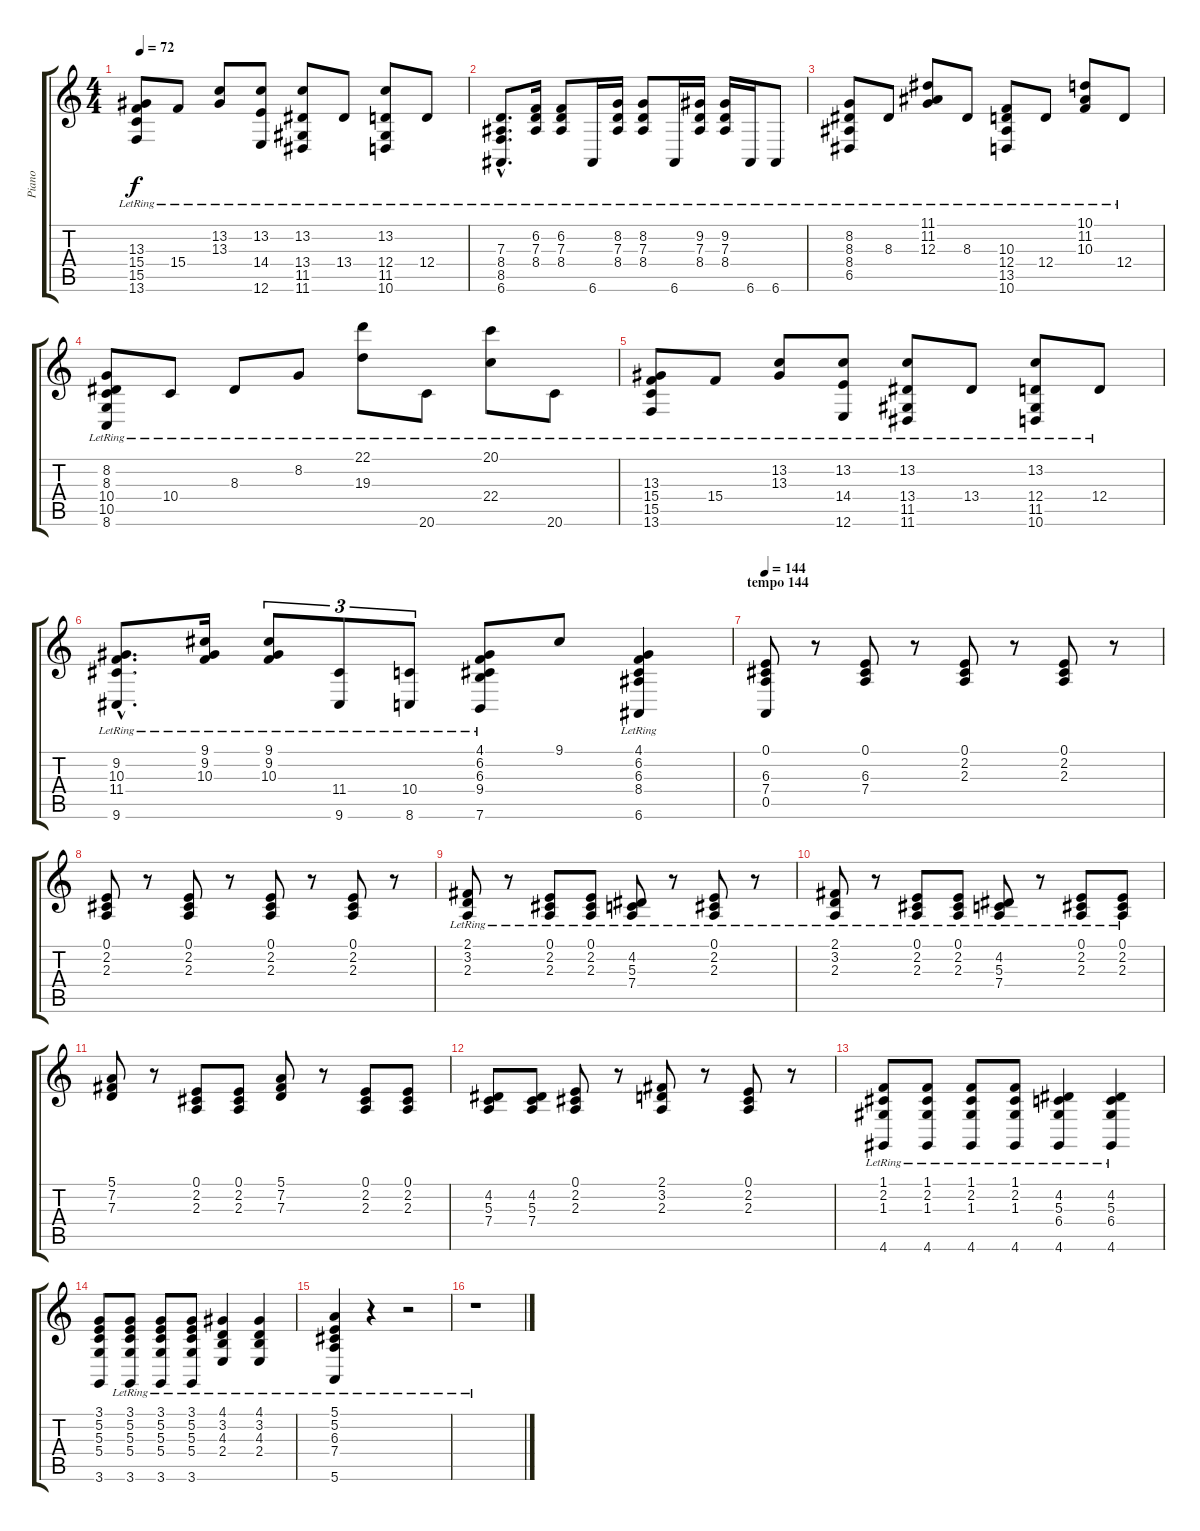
\track ("Piano" "Piano") {instrument brightacousticpiano}
\staff {score tabs}
\tuning (E4 B3 G3 D3 A2 E2) {hide}
\ts (4 4)
\tempo 72
\clef g2
\ks c
(13.3{lr} 15.4{lr} 15.5{lr} 13.6{lr}).8{dy f} 15.4{lr}.8 (13.2{lr} 13.3{lr}).8 (13.2{lr} 14.4{lr} 12.6{lr}).8 (13.2{lr} 13.4{lr} 11.5{lr} 11.6{lr}).8 13.4{lr}.8 (13.2{lr} 12.4{lr} 11.5{lr} 10.6{lr}).8 12.4{lr}.8 |
(7.3{hac lr} 8.4{hac lr} 8.5{hac lr} 6.6{hac lr}).8{d} (6.2{lr} 7.3{lr} 8.4{lr}).16 (6.2{lr} 7.3{lr} 8.4{lr}).8 6.6{lr}.16 (8.2{lr} 7.3{lr} 8.4{lr}).16 (8.2{lr} 7.3{lr} 8.4{lr}).8 6.6{lr}.16 (9.2{lr} 7.3{lr} 8.4{lr}).16 (9.2{lr} 7.3{lr} 8.4{lr}).16 6.6{lr}.16 6.6{lr}.8 |
(8.2{lr} 8.3{lr} 8.4{lr} 6.5{lr}).8 8.3{lr}.8 (11.1{lr} 11.2{lr} 12.3{lr}).8 8.3{lr}.8 (10.3{lr} 12.4{lr} 13.5{lr} 10.6{lr}).8 12.4{lr}.8 (10.1{lr} 11.2{lr} 10.3{lr}).8 12.4{lr}.8 |
(8.2{lr} 8.3{lr} 10.4{lr} 10.5{lr} 8.6{lr}).8 10.4{lr}.8 8.3{lr}.8 8.2{lr}.8 (22.1{lr} 19.3{lr}).8 20.6{lr}.8 (20.1{lr} 22.4{lr}).8 20.6{lr}.8 |
(13.3{lr} 15.4{lr} 15.5{lr} 13.6{lr}).8 15.4{lr}.8 (13.2{lr} 13.3{lr}).8 (13.2{lr} 14.4{lr} 12.6{lr}).8 (13.2{lr} 13.4{lr} 11.5{lr} 11.6{lr}).8 13.4{lr}.8 (13.2{lr} 12.4{lr} 11.5{lr} 10.6{lr}).8 12.4{lr}.8 |
(9.2{hac} 10.3{hac lr} 11.4{hac lr} 9.6{hac lr}).8{d} (9.1{lr} 9.2{lr} 10.3{lr}).16 (9.1{lr} 9.2{lr} 10.3{lr}).8{tu (3 2)} (11.4{lr} 9.6{lr}).8{tu (3 2)} (10.4{lr} 8.6{lr}).8{tu (3 2)} (4.1{lr} 6.2{lr} 6.3{lr} 9.4{lr} 7.6{lr}).8 9.1.8 (4.1{lr} 6.2{lr} 6.3{lr} 8.4 6.6).4 |
\section ("" "tempo 144")
\tempo 144
(0.1 6.3 7.4 0.5).8 r.8 (0.1 6.3 7.4).8 r.8 (0.1 2.2 2.3).8 r.8 (0.1 2.2 2.3).8 r.8 |
(0.1 2.2 2.3).8 r.8 (0.1 2.2 2.3).8 r.8 (0.1 2.2 2.3).8 r.8 (0.1 2.2 2.3).8 r.8 |
(2.1{lr} 3.2{lr} 2.3{lr}).8 r.8 (0.1{lr} 2.2{lr} 2.3{lr}).8 (0.1{lr} 2.2{lr} 2.3{lr}).8 (4.2{lr} 5.3 7.4{lr}).8 r.8 (0.1{lr} 2.2{lr} 2.3{lr}).8 r.8 |
(2.1{lr} 3.2{lr} 2.3{lr}).8 r.8 (0.1{lr} 2.2{lr} 2.3{lr}).8 (0.1{lr} 2.2{lr} 2.3{lr}).8 (4.2{lr} 5.3{lr} 7.4{lr}).8 r.8 (0.1{lr} 2.2{lr} 2.3{lr}).8 (0.1{lr} 2.2{lr} 2.3{lr}).8 |
(5.1 7.2 7.3).8 r.8 (0.1 2.2 2.3).8 (0.1 2.2 2.3).8 (5.1 7.2 7.3).8 r.8 (0.1 2.2 2.3).8 (0.1 2.2 2.3).8 |
(4.2 5.3 7.4).8 (4.2 5.3 7.4).8 (0.1 2.2 2.3).8 r.8 (2.1 3.2 2.3).8 r.8 (0.1 2.2 2.3).8 r.8 |
(1.1{lr} 2.2{lr} 1.3{lr} 4.6{lr}).8 (1.1{lr} 2.2{lr} 1.3{lr} 4.6{lr}).8 (1.1{lr} 2.2{lr} 1.3{lr} 4.6{lr}).8 (1.1{lr} 2.2{lr} 1.3{lr} 4.6{lr}).8 (4.2 5.3{lr} 6.4{lr} 4.6{lr}).4 (4.2{lr} 5.3{lr} 6.4{lr} 4.6{lr}).4 |
(3.1 5.2 5.3 5.4 3.6).8 (3.1 5.2{lr} 5.3{lr} 5.4{lr} 3.6{lr}).8 (3.1 5.2{lr} 5.3{lr} 5.4{lr} 3.6{lr}).8 (3.1 5.2{lr} 5.3{lr} 5.4{lr} 3.6{lr}).8 (4.1{lr} 3.2{lr} 4.3{lr} 2.4{lr}).4 (4.1{lr} 3.2{lr} 4.3{lr} 2.4{lr}).4 |
(5.1 5.2{lr} 6.3{lr} 7.4{lr} 5.6{lr}).4 r.4 r.2 |
r.1
